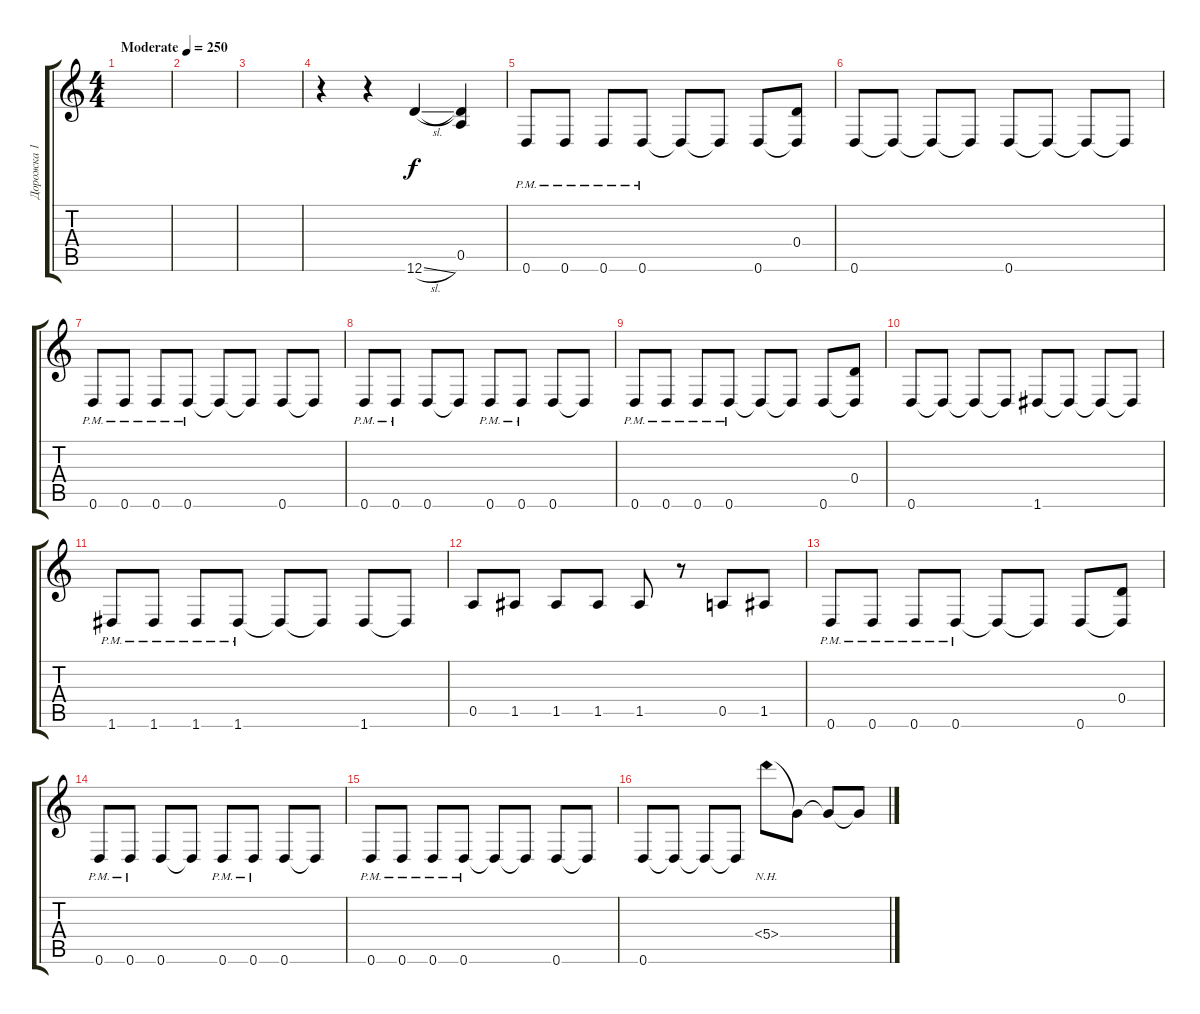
\track ("Дорожка 1" "Дорожка 1") {instrument distortionguitar}
\staff {score tabs}
\tuning (E4 B3 G3 D3 A2 D2) {hide}
\ts (4 4)
\tempo (250 "Moderate")
\clef g2
\ks c
|
|
|
r.4 r.4 12.6{sl}.4 (0.5 12.6{t}).4 |
0.6{pm}.8 0.6{pm}.8 0.6{pm}.8 0.6{pm}.8 0.6{t}.8 0.6{t}.8 0.6.8 (0.4 0.6{t}).8 |
0.6.8 0.6{t}.8 0.6{t}.8 0.6{t}.8 0.6.8 0.6{t}.8 0.6{t}.8 0.6{t}.8 |
0.6{pm}.8 0.6{pm}.8 0.6{pm}.8 0.6{pm}.8 0.6{t}.8 0.6{t}.8 0.6.8 0.6{t}.8 |
0.6{pm}.8 0.6{pm}.8 0.6.8 0.6{t}.8 0.6{pm}.8 0.6{pm}.8 0.6.8 0.6{t}.8 |
0.6{pm}.8 0.6{pm}.8 0.6{pm}.8 0.6{pm}.8 0.6{t}.8 0.6{t}.8 0.6.8 (0.4 0.6{t}).8 |
0.6.8 0.6{t}.8 0.6{t}.8 0.6{t}.8 1.6.8 1.6{t}.8 1.6{t}.8 1.6{t}.8 |
1.6{pm}.8 1.6{pm}.8 1.6{pm}.8 1.6{pm}.8 1.6{t}.8 1.6{t}.8 1.6.8 1.6{t}.8 |
0.5.8 1.5.8 1.5.8 1.5.8 1.5.8 r.8 0.5.8 1.5.8 |
0.6{pm}.8 0.6{pm}.8 0.6{pm}.8 0.6{pm}.8 0.6{t}.8 0.6{t}.8 0.6.8 (0.4 0.6{t}).8 |
0.6{pm}.8 0.6{pm}.8 0.6.8 0.6{t}.8 0.6{pm}.8 0.6{pm}.8 0.6.8 0.6{t}.8 |
0.6{pm}.8 0.6{pm}.8 0.6{pm}.8 0.6{pm}.8 0.6{t}.8 0.6{t}.8 0.6.8 0.6{t}.8 |
0.6.8 0.6{t}.8 0.6{t}.8 0.6{t}.8 5.4{nh}.8 5.4{t}.8 5.4{t}.8 5.4{t}.8
